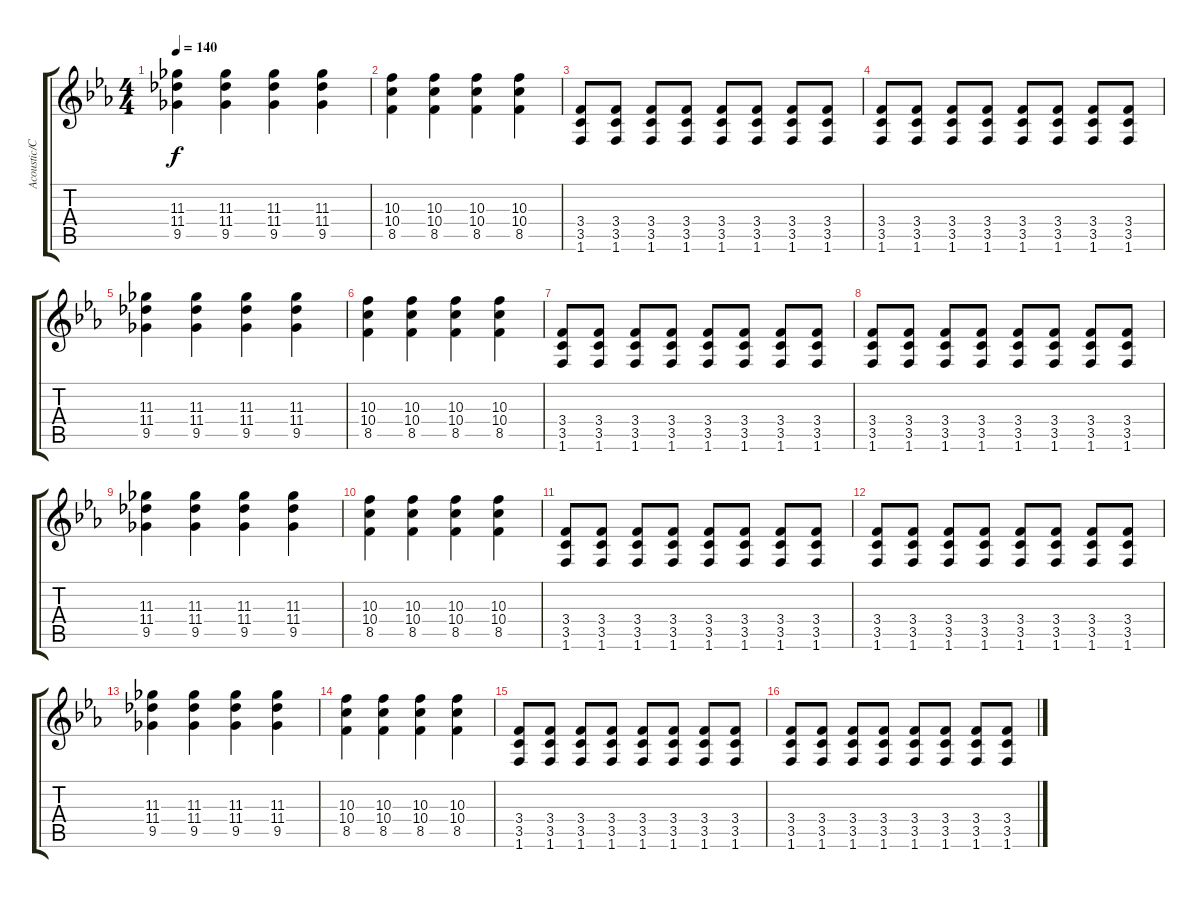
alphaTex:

\track ("Acoustic/Clean Guitar (Kohei)" "Acoustic/C") {instrument electricguitarclean}
\staff {score tabs}
\tuning (E4 B3 G3 D3 A2 E2) {hide}
\ts (4 4)
\tempo 140
\clef g2
\ks cminor
(11.3 11.4 9.5).4{dy f} (11.3 11.4 9.5).4 (11.3 11.4 9.5).4 (11.3 11.4 9.5).4 |
(10.3 10.4 8.5).4 (10.3 10.4 8.5).4 (10.3 10.4 8.5).4 (10.3 10.4 8.5).4 |
(3.4 3.5 1.6).8 (3.4 3.5 1.6).8 (3.4 3.5 1.6).8 (3.4 3.5 1.6).8 (3.4 3.5 1.6).8 (3.4 3.5 1.6).8 (3.4 3.5 1.6).8 (3.4 3.5 1.6).8 |
(3.4 3.5 1.6).8 (3.4 3.5 1.6).8 (3.4 3.5 1.6).8 (3.4 3.5 1.6).8 (3.4 3.5 1.6).8 (3.4 3.5 1.6).8 (3.4 3.5 1.6).8 (3.4 3.5 1.6).8 |
(11.3 11.4 9.5).4 (11.3 11.4 9.5).4 (11.3 11.4 9.5).4 (11.3 11.4 9.5).4 |
(10.3 10.4 8.5).4 (10.3 10.4 8.5).4 (10.3 10.4 8.5).4 (10.3 10.4 8.5).4 |
(3.4 3.5 1.6).8 (3.4 3.5 1.6).8 (3.4 3.5 1.6).8 (3.4 3.5 1.6).8 (3.4 3.5 1.6).8 (3.4 3.5 1.6).8 (3.4 3.5 1.6).8 (3.4 3.5 1.6).8 |
(3.4 3.5 1.6).8 (3.4 3.5 1.6).8 (3.4 3.5 1.6).8 (3.4 3.5 1.6).8 (3.4 3.5 1.6).8 (3.4 3.5 1.6).8 (3.4 3.5 1.6).8 (3.4 3.5 1.6).8 |
(11.3 11.4 9.5).4 (11.3 11.4 9.5).4 (11.3 11.4 9.5).4 (11.3 11.4 9.5).4 |
(10.3 10.4 8.5).4 (10.3 10.4 8.5).4 (10.3 10.4 8.5).4 (10.3 10.4 8.5).4 |
(3.4 3.5 1.6).8 (3.4 3.5 1.6).8 (3.4 3.5 1.6).8 (3.4 3.5 1.6).8 (3.4 3.5 1.6).8 (3.4 3.5 1.6).8 (3.4 3.5 1.6).8 (3.4 3.5 1.6).8 |
(3.4 3.5 1.6).8 (3.4 3.5 1.6).8 (3.4 3.5 1.6).8 (3.4 3.5 1.6).8 (3.4 3.5 1.6).8 (3.4 3.5 1.6).8 (3.4 3.5 1.6).8 (3.4 3.5 1.6).8 |
(11.3 11.4 9.5).4 (11.3 11.4 9.5).4 (11.3 11.4 9.5).4 (11.3 11.4 9.5).4 |
(10.3 10.4 8.5).4 (10.3 10.4 8.5).4 (10.3 10.4 8.5).4 (10.3 10.4 8.5).4 |
(3.4 3.5 1.6).8 (3.4 3.5 1.6).8 (3.4 3.5 1.6).8 (3.4 3.5 1.6).8 (3.4 3.5 1.6).8 (3.4 3.5 1.6).8 (3.4 3.5 1.6).8 (3.4 3.5 1.6).8 |
(3.4 3.5 1.6).8 (3.4 3.5 1.6).8 (3.4 3.5 1.6).8 (3.4 3.5 1.6).8 (3.4 3.5 1.6).8 (3.4 3.5 1.6).8 (3.4 3.5 1.6).8 (3.4 3.5 1.6).8
